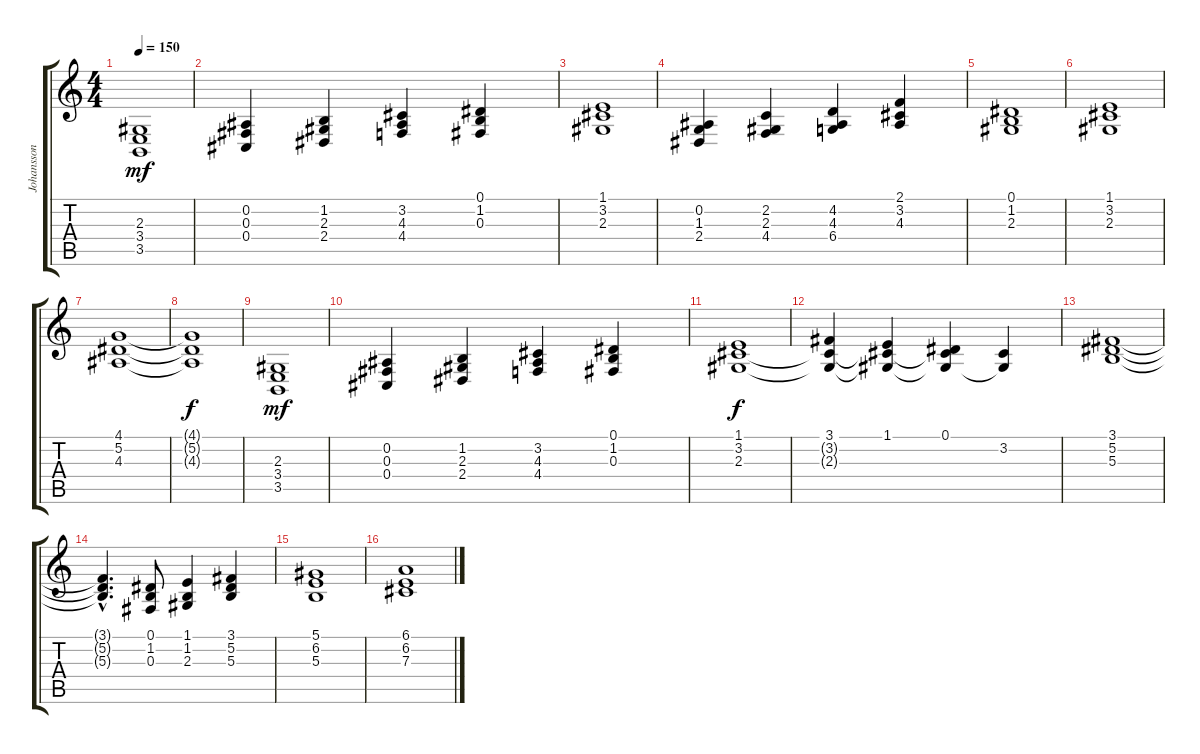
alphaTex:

\track ("Johansson 3" "Johansson ") {instrument choiraahs}
\staff {score tabs}
\tuning (Eb4 Bb3 Gb3 Db3 Ab2 Eb2) {hide}
\ts (4 4)
\tempo 150
\clef g2
\ks c
(2.3 3.4 3.5).1{dy mf} |
(0.2 0.3 0.4).4 (1.2 2.3 2.4).4 (3.2 4.3 4.4).4 (0.1 1.2 0.3).4 |
(1.1 3.2 2.3).1 |
(0.2 1.3 2.4).4 (2.2 2.3 4.4).4 (4.2 4.3 6.4).4 (2.1 3.2 4.3).4 |
(0.1 1.2 2.3).1 |
(1.1 3.2 2.3).1 |
(4.1 5.2 4.3).1 |
(4.1{t} 5.2{t} 4.3{t}).1{dy f} |
(2.3 3.4 3.5).1{dy mf} |
(0.2 0.3 0.4).4 (1.2 2.3 2.4).4 (3.2 4.3 4.4).4 (0.1 1.2 0.3).4 |
(1.1 3.2 2.3).1{dy f} |
(3.1 3.2{t} 2.3{t}).4 (1.1 3.2{t} 2.3{t}).4 (0.1 3.2{t} 2.3{t}).4 (3.2 2.3{t}).4 |
(3.1 5.2 5.3).1 |
(3.1{hac t} 5.2{hac t} 5.3{hac t}).4{d} (0.1 1.2 0.3).8 (1.1 1.2 2.3).4 (3.1 5.2 5.3).4 |
(5.1 6.2 5.3).1 |
(6.1 6.2 7.3).1
